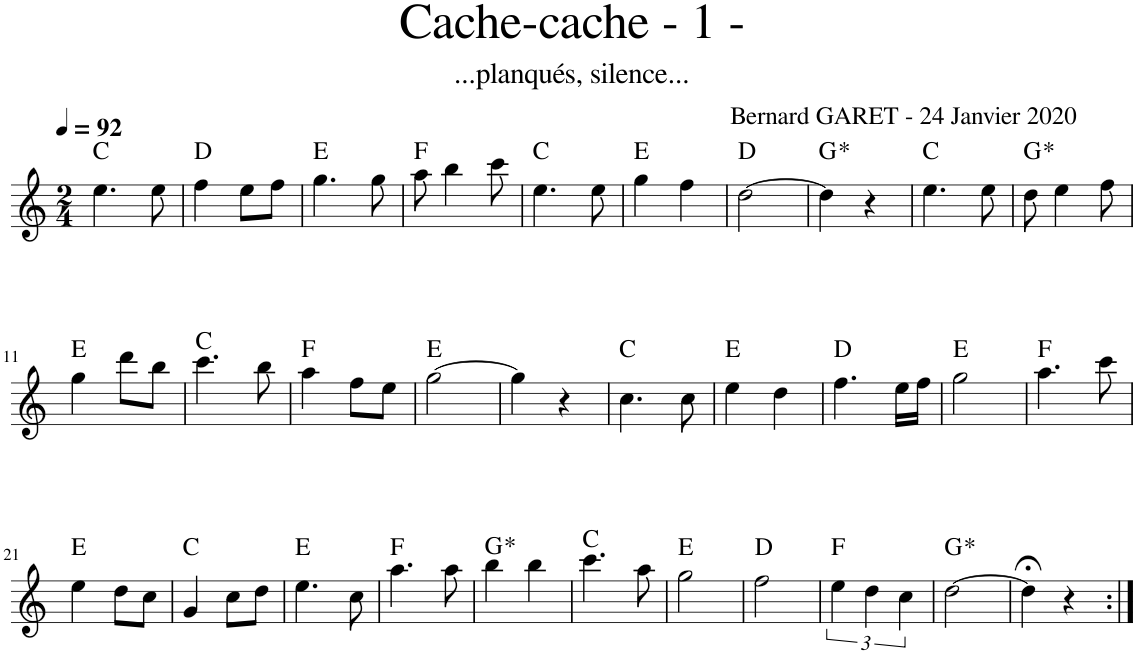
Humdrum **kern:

**kern	**harte
*part1	*part1
*staff1	*
*I"Piano	*
*I'Pno.	*
*clefG2	*
*k[]	*
*M2/4	*
*MM92	*
=1	=1
4.ee\	C:maj
8ee\	.
=2	=2
4ffn\	D:maj
8ee\L	.
8ff\J	.
=3	=3
4.ggn\	E:maj
8gg\	.
=4	=4
8aa\	F:maj
4bb\	.
8ccc\	.
=5	=5
4.ee\	C:maj
8ee\	.
=6	=6
4ggn\	E:maj
4ff\	.
=7	=7
[2dd\	D:maj
=8	=8
!	!LO:H:kt=*
4dd\]	.
4r	.
=9	=9
4.ee\	C:maj
8ee\	.
=10	=10
!	!LO:H:kt=*
8dd\	.
4ee\	.
8ff\	.
!!LO:LB:g=z
=11	=11
4ggn\	E:maj
8ddd\L	.
8bb\J	.
=12	=12
4.ccc\	C:maj
8bb\	.
=13	=13
4aa\	F:maj
8ff\L	.
8ee\J	.
=14	=14
[2ggn\	E:maj
=15	=15
4gg\]	.
4r	.
=16	=16
4.cc\	C:maj
8cc\	.
=17	=17
4ee\	E:maj
4dd\	.
=18	=18
4.ffn\	D:maj
16ee\LL	.
16ff\JJ	.
=19	=19
2ggn\	E:maj
=20	=20
4.aa\	F:maj
8ccc\	.
!!LO:LB:g=z
=21	=21
4ee\	E:maj
8dd\L	.
8cc\J	.
=22	=22
4g/	C:maj
8cc\L	.
8dd\J	.
=23	=23
4.ee\	E:maj
8cc\	.
=24	=24
4.aa\	F:maj
8aa\	.
=25	=25
!	!LO:H:kt=*
4bb\	.
4bb\	.
=26	=26
4.ccc\	C:maj
8aa\	.
=27	=27
2ggn\	E:maj
=28	=28
2ffn\	D:maj
=29	=29
6ee\	F:maj
6dd\	.
6cc\	.
=30	=30
!	!LO:H:kt=*
[2dd\	.
=31	=31
4dd;<\]	.
4r	.
=:|!	=:|!
*-	*-
